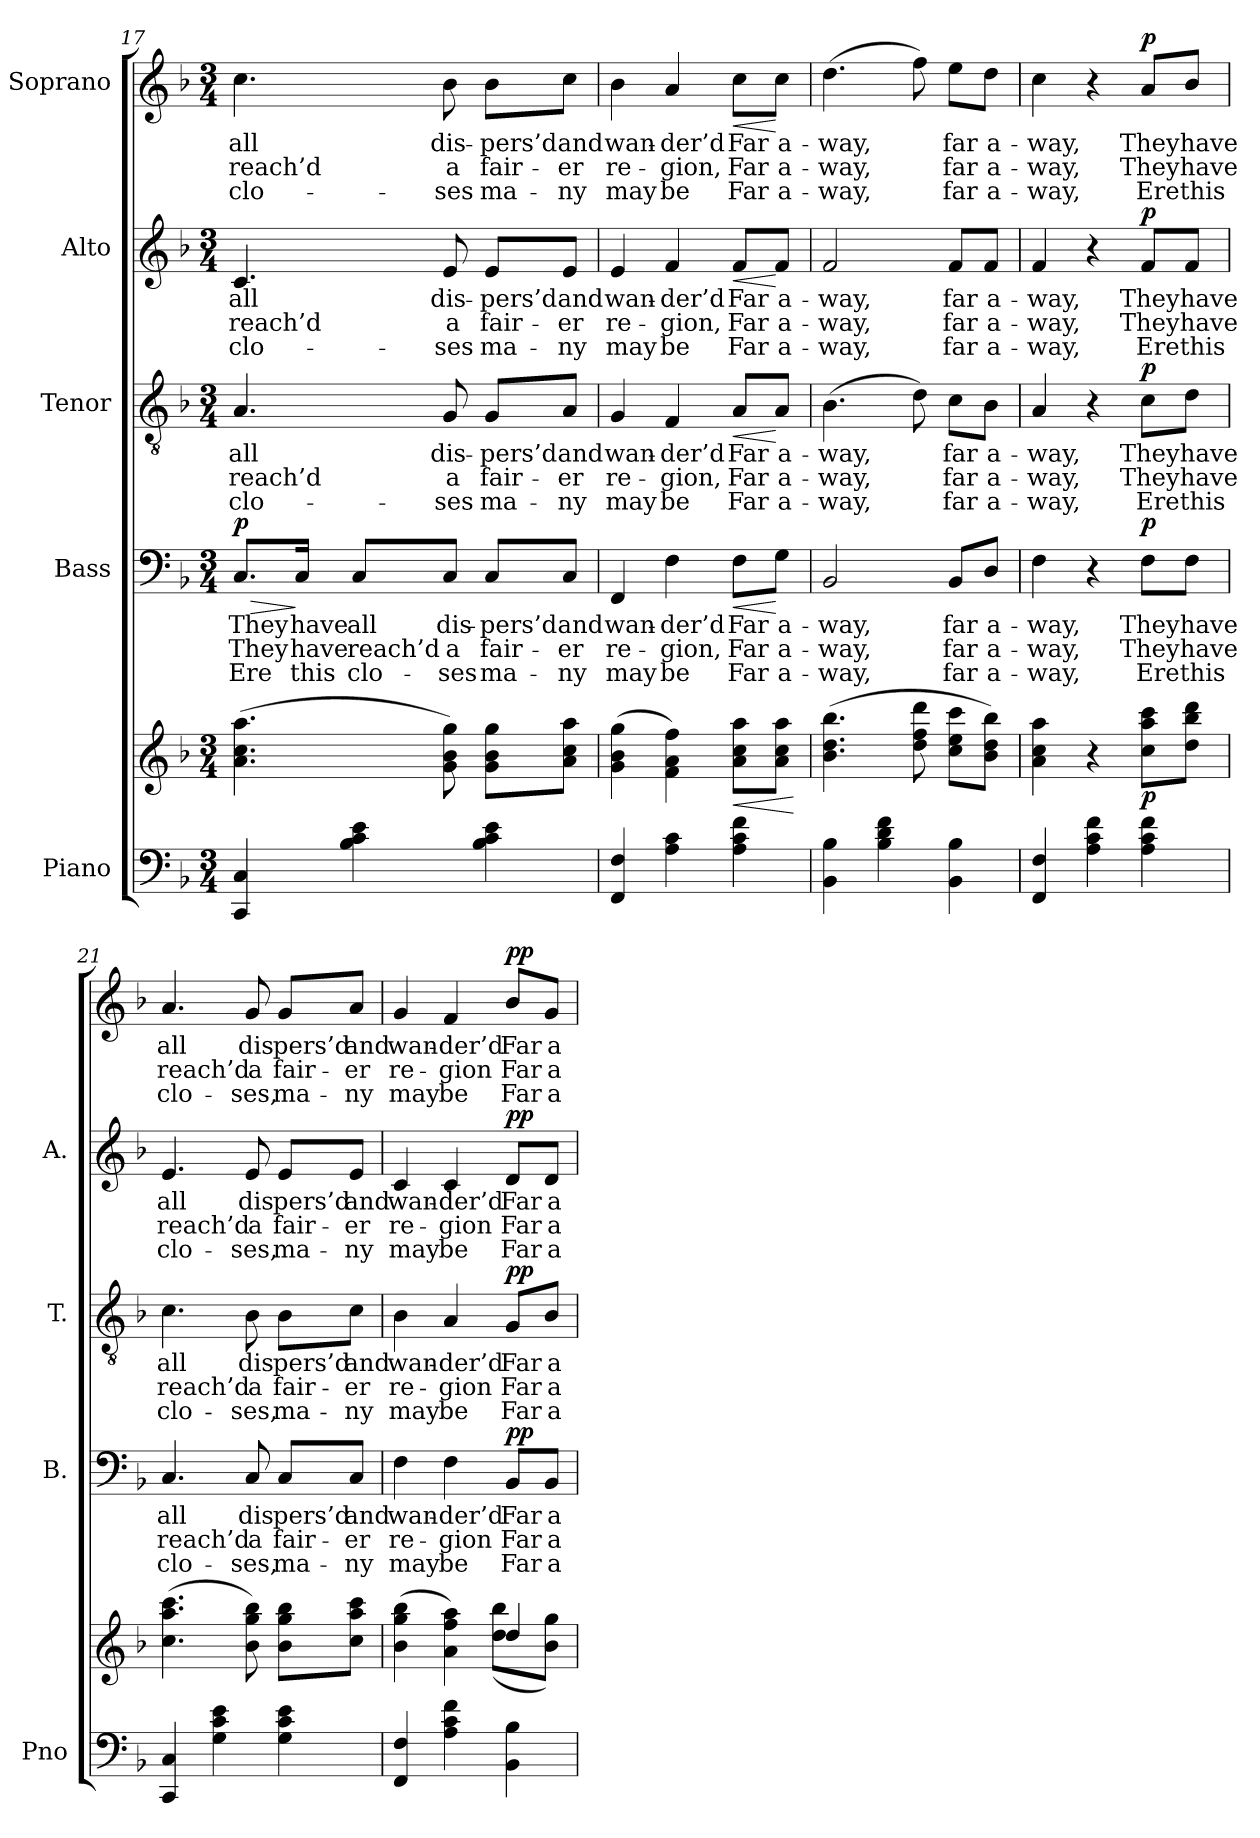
**kern	**kern	**dynam	**kern	**text	**text	**text	**dynam	**kern	**text	**text	**text	**dynam	**kern	**text	**text	**text	**dynam	**kern	**text	**text	**text	**dynam
*part5	*part5	*part5	*part4	*part4	*part4	*part4	*part4	*part3	*part3	*part3	*part3	*part3	*part2	*part2	*part2	*part2	*part2	*part1	*part1	*part1	*part1	*part1
*staff6	*staff5	*staff5/6	*staff4	*staff4	*staff4	*staff4	*staff4	*staff3	*staff3	*staff3	*staff3	*staff3	*staff2	*staff2	*staff2	*staff2	*staff2	*staff1	*staff1	*staff1	*staff1	*staff1
*I"Piano	*	*	*I"Bass	*	*	*	*	*I"Tenor	*	*	*	*	*I"Alto	*	*	*	*	*I"Soprano	*	*	*	*
*I'Pno	*	*	*I'B.	*	*	*	*	*I'T.	*	*	*	*	*I'A.	*	*	*	*	*	*	*	*	*
!!LO:PB:g=z
*clefF4	*clefG2	*	*clefF4	*	*	*	*	*clefGv2	*	*	*	*	*clefG2	*	*	*	*	*clefG2	*	*	*	*
*k[b-]	*k[b-]	*	*k[b-]	*	*	*	*	*k[b-]	*	*	*	*	*k[b-]	*	*	*	*	*k[b-]	*	*	*	*
*M3/4	*M3/4	*	*M3/4	*	*	*	*	*M3/4	*	*	*	*	*M3/4	*	*	*	*	*M3/4	*	*	*	*
=17	=17	=17	=17	=17	=17	=17	=17	=17	=17	=17	=17	=17	=17	=17	=17	=17	=17	=17	=17	=17	=17	=17
!	!	!	!	!LO:LY:b	!LO:LY:b	!LO:LY:b	!LO:HP:b	!	!LO:LY:b	!LO:LY:b	!LO:LY:b	!	!	!LO:LY:b	!LO:LY:b	!LO:LY:b	!	!	!LO:LY:b	!LO:LY:b	!LO:LY:b	!
!	!	!	!	!	!	!	!LO:DY:n=1:a	!	!	!	!	!	!	!	!	!	!	!	!	!	!	!
4CC/ 4C/	(4.a\ 4.cc\ 4.aa\	.	8.C/L	They	They	Ere	> p	4.A/	all	reach’d	clo-	.	4.c/	all	reach’d	clo-	.	4.cc\	all	reach’d	clo-	.
!	!	!	!	!LO:LY:b	!LO:LY:b	!LO:LY:b	!	!	!	!	!	!	!	!	!	!	!	!	!	!	!	!
.	.	.	16C/Jk	have	have	this	]	.	.	.	.	.	.	.	.	.	.	.	.	.	.	.
!	!	!	!	!LO:LY:b	!LO:LY:b	!LO:LY:b	!	!	!	!	!	!	!	!	!	!	!	!	!	!	!	!
4B-\ 4c\ 4e\	.	.	8C/L	all	reach’d	clo-	.	.	.	.	.	.	.	.	.	.	.	.	.	.	.	.
!	!	!	!	!LO:LY:b	!LO:LY:b	!LO:LY:b	!	!	!LO:LY:b	!LO:LY:b	!LO:LY:b	!	!	!LO:LY:b	!LO:LY:b	!LO:LY:b	!	!	!LO:LY:b	!LO:LY:b	!LO:LY:b	!
.	8g\ 8b-\ 8gg\)	.	8C/J	dis-	a	-ses	.	8G/	dis-	a	-ses	.	8e/	dis-	a	-ses	.	8b-\	dis-	a	-ses	.
!	!	!	!	!LO:LY:b	!LO:LY:b	!LO:LY:b	!	!	!LO:LY:b	!LO:LY:b	!LO:LY:b	!	!	!LO:LY:b	!LO:LY:b	!LO:LY:b	!	!	!LO:LY:b	!LO:LY:b	!LO:LY:b	!
4B-\ 4c\ 4e\	8g\ 8b-\ 8gg\L	.	8C/L	-pers’d	fair-	ma-	.	8G/L	-pers’d	fair-	ma-	.	8e/L	-pers’d	fair-	ma-	.	8b-\L	-pers’d	fair-	ma-	.
!	!	!	!	!LO:LY:b	!LO:LY:b	!LO:LY:b	!	!	!LO:LY:b	!LO:LY:b	!LO:LY:b	!	!	!LO:LY:b	!LO:LY:b	!LO:LY:b	!	!	!LO:LY:b	!LO:LY:b	!LO:LY:b	!
.	8a\ 8cc\ 8aa\J	.	8C/J	and	-er	-ny	.	8A/J	and	-er	-ny	.	8e/J	and	-er	-ny	.	8cc\J	and	-er	-ny	.
=18	=18	=18	=18	=18	=18	=18	=18	=18	=18	=18	=18	=18	=18	=18	=18	=18	=18	=18	=18	=18	=18	=18
!	!	!	!	!LO:LY:b	!LO:LY:b	!LO:LY:b	!	!	!LO:LY:b	!LO:LY:b	!LO:LY:b	!	!	!LO:LY:b	!LO:LY:b	!LO:LY:b	!	!	!LO:LY:b	!LO:LY:b	!LO:LY:b	!
4FF/ 4F/	(4g\ 4b-\ 4gg\	.	4FF/	wan-	re-	may	.	4G/	wan-	re-	may	.	4e/	wan-	re-	may	.	4b-\	wan-	re-	may	.
!	!	!	!	!LO:LY:b	!LO:LY:b	!LO:LY:b	!	!	!LO:LY:b	!LO:LY:b	!LO:LY:b	!	!	!LO:LY:b	!LO:LY:b	!LO:LY:b	!	!	!LO:LY:b	!LO:LY:b	!LO:LY:b	!
4A\ 4c\	4f\ 4a\ 4ff\)	.	4F\	-der’d	-gion,	be	.	4F/	-der’d	-gion,	be	.	4f/	-der’d	-gion,	be	.	4a/	-der’d	-gion,	be	.
!	!	!LO:HP:b	!	!LO:LY:b	!LO:LY:b	!LO:LY:b	!LO:HP:b	!	!LO:LY:b	!LO:LY:b	!LO:LY:b	!LO:HP:b	!	!LO:LY:b	!LO:LY:b	!LO:LY:b	!LO:HP:b	!	!LO:LY:b	!LO:LY:b	!LO:LY:b	!LO:HP:b
4A\ 4c\ 4f\	8a\ 8cc\ 8aa\L	<	8F\L	Far	Far	Far	<	8A/L	Far	Far	Far	<	8f/L	Far	Far	Far	<	8cc\L	Far	Far	Far	<
!	!	!	!	!LO:LY:b	!LO:LY:b	!LO:LY:b	!	!	!LO:LY:b	!LO:LY:b	!LO:LY:b	!	!	!LO:LY:b	!LO:LY:b	!LO:LY:b	!	!	!LO:LY:b	!LO:LY:b	!LO:LY:b	!
.	8a\ 8cc\ 8aa\J	.	8G\J	a-	a-	a-	[	8A/J	a-	a-	a-	[	8f/J	a-	a-	a-	[	8cc\J	a-	a-	a-	[
.	.	[	.	.	.	.	.	.	.	.	.	.	.	.	.	.	.	.	.	.	.	.
=19	=19	=19	=19	=19	=19	=19	=19	=19	=19	=19	=19	=19	=19	=19	=19	=19	=19	=19	=19	=19	=19	=19
!	!	!	!	!LO:LY:b	!LO:LY:b	!LO:LY:b	!	!	!LO:LY:b	!LO:LY:b	!LO:LY:b	!	!	!LO:LY:b	!LO:LY:b	!LO:LY:b	!	!	!LO:LY:b	!LO:LY:b	!LO:LY:b	!
4BB-\ 4B-\	(4.b-\ 4.dd\ 4.bb-\	.	2BB-/	-way,	-way,	-way,	.	(4.B-\	-way,	-way,	-way,	.	2f/	-way,	-way,	-way,	.	(4.dd\	-way,	-way,	-way,	.
4B-\ 4d\ 4f\	.	.	.	.	.	.	.	.	.	.	.	.	.	.	.	.	.	.	.	.	.	.
.	8dd\ 8ff\ 8ddd\	.	.	.	.	.	.	8d\)	.	.	.	.	.	.	.	.	.	8ff\)	.	.	.	.
!	!	!	!	!LO:LY:b	!LO:LY:b	!LO:LY:b	!	!	!LO:LY:b	!LO:LY:b	!LO:LY:b	!	!	!LO:LY:b	!LO:LY:b	!LO:LY:b	!	!	!LO:LY:b	!LO:LY:b	!LO:LY:b	!
4BB-\ 4B-\	8cc\ 8ee\ 8ccc\L	.	8BB-/L	far	far	far	.	8c\L	far	far	far	.	8f/L	far	far	far	.	8ee\L	far	far	far	.
!	!	!	!	!LO:LY:b	!LO:LY:b	!LO:LY:b	!	!	!LO:LY:b	!LO:LY:b	!LO:LY:b	!	!	!LO:LY:b	!LO:LY:b	!LO:LY:b	!	!	!LO:LY:b	!LO:LY:b	!LO:LY:b	!
.	8b-\ 8dd\ 8bb-\J)	.	8D/J	a-	a-	a-	.	8B-\J	a-	a-	a-	.	8f/J	a-	a-	a-	.	8dd\J	a-	a-	a-	.
=20	=20	=20	=20	=20	=20	=20	=20	=20	=20	=20	=20	=20	=20	=20	=20	=20	=20	=20	=20	=20	=20	=20
!	!	!	!	!LO:LY:b	!LO:LY:b	!LO:LY:b	!	!	!LO:LY:b	!LO:LY:b	!LO:LY:b	!	!	!LO:LY:b	!LO:LY:b	!LO:LY:b	!	!	!LO:LY:b	!LO:LY:b	!LO:LY:b	!
4FF/ 4F/	4a\ 4cc\ 4aa\	.	4F\	-way,	-way,	-way,	.	4A/	-way,	-way,	-way,	.	4f/	-way,	-way,	-way,	.	4cc\	-way,	-way,	-way,	.
4A\ 4c\ 4f\	4r	.	4r	.	.	.	.	4r	.	.	.	.	4r	.	.	.	.	4r	.	.	.	.
!	!	!LO:DY:b	!	!LO:LY:b	!LO:LY:b	!LO:LY:b	!LO:DY:a	!	!LO:LY:b	!LO:LY:b	!LO:LY:b	!LO:DY:a	!	!LO:LY:b	!LO:LY:b	!LO:LY:b	!LO:DY:a	!	!LO:LY:b	!LO:LY:b	!LO:LY:b	!LO:DY:a
4A\ 4c\ 4f\	8cc\ 8aa\ 8ccc\L	p	8F\L	They	They	Ere	p	8c\L	They	They	Ere	p	8f/L	They	They	Ere	p	8a/L	They	They	Ere	p
!	!	!	!	!LO:LY:b	!LO:LY:b	!LO:LY:b	!	!	!LO:LY:b	!LO:LY:b	!LO:LY:b	!	!	!LO:LY:b	!LO:LY:b	!LO:LY:b	!	!	!LO:LY:b	!LO:LY:b	!LO:LY:b	!
.	8dd\ 8bb-\ 8ddd\J	.	8F\J	have	have	this	.	8d\J	have	have	this	.	8f/J	have	have	this	.	8b-/J	have	have	this	.
!!LO:LB:g=z
=21	=21	=21	=21	=21	=21	=21	=21	=21	=21	=21	=21	=21	=21	=21	=21	=21	=21	=21	=21	=21	=21	=21
!	!	!	!	!LO:LY:b	!LO:LY:b	!LO:LY:b	!	!	!LO:LY:b	!LO:LY:b	!LO:LY:b	!	!	!LO:LY:b	!LO:LY:b	!LO:LY:b	!	!	!LO:LY:b	!LO:LY:b	!LO:LY:b	!
4CC/ 4C/	(4.cc\ 4.aa\ 4.ccc\	.	4.C/	all	reach’d	clo-	.	4.c\	all	reach’d	clo-	.	4.e/	all	reach’d	clo-	.	4.a/	all	reach’d	clo-	.
4G\ 4c\ 4e\	.	.	.	.	.	.	.	.	.	.	.	.	.	.	.	.	.	.	.	.	.	.
!	!	!	!	!LO:LY:b	!LO:LY:b	!LO:LY:b	!	!	!LO:LY:b	!LO:LY:b	!LO:LY:b	!	!	!LO:LY:b	!LO:LY:b	!LO:LY:b	!	!	!LO:LY:b	!LO:LY:b	!LO:LY:b	!
.	8b-\ 8gg\ 8bb-\)	.	8C/	dis	a	-ses,	.	8B-\	dis	a	-ses,	.	8e/	dis	a	-ses,	.	8g/	dis	a	-ses,	.
!	!	!	!	!LO:LY:b	!LO:LY:b	!LO:LY:b	!	!	!LO:LY:b	!LO:LY:b	!LO:LY:b	!	!	!LO:LY:b	!LO:LY:b	!LO:LY:b	!	!	!LO:LY:b	!LO:LY:b	!LO:LY:b	!
4G\ 4c\ 4e\	8b-\ 8gg\ 8bb-\L	.	8C/L	pers’d	fair-	ma-	.	8B-\L	pers’d	fair-	ma-	.	8e/L	pers’d	fair-	ma-	.	8g/L	pers’d	fair-	ma-	.
!	!	!	!	!LO:LY:b	!LO:LY:b	!LO:LY:b	!	!	!LO:LY:b	!LO:LY:b	!LO:LY:b	!	!	!LO:LY:b	!LO:LY:b	!LO:LY:b	!	!	!LO:LY:b	!LO:LY:b	!LO:LY:b	!
.	8cc\ 8aa\ 8ccc\J	.	8C/J	and	-er	-ny	.	8c\J	and	-er	-ny	.	8e/J	and	-er	-ny	.	8a/J	and	-er	-ny	.
=22	=22	=22	=22	=22	=22	=22	=22	=22	=22	=22	=22	=22	=22	=22	=22	=22	=22	=22	=22	=22	=22	=22
*	*^	*	*	*	*	*	*	*	*	*	*	*	*	*	*	*	*	*	*	*	*	*
!	!	!	!	!	!LO:LY:b	!LO:LY:b	!LO:LY:b	!	!	!LO:LY:b	!LO:LY:b	!LO:LY:b	!	!	!LO:LY:b	!LO:LY:b	!LO:LY:b	!	!	!LO:LY:b	!LO:LY:b	!LO:LY:b	!
4FF/ 4F/	(4b-\ 4gg\ 4bb-\	4ryy	.	4F\	wan-	re-	may	.	4B-\	wan-	re-	may	.	4c/	wan-	re-	may	.	4g/	wan-	re-	may	.
!	!	!	!	!	!LO:LY:b	!LO:LY:b	!LO:LY:b	!	!	!LO:LY:b	!LO:LY:b	!LO:LY:b	!	!	!LO:LY:b	!LO:LY:b	!LO:LY:b	!	!	!LO:LY:b	!LO:LY:b	!LO:LY:b	!
4A\ 4c\ 4f\	4a\ 4ff\ 4aa\)	4ryy	.	4F\	-der’d	-gion	be	.	4A/	-der’d	-gion	be	.	4c/	-der’d	-gion	be	.	4f/	-der’d	-gion	be	.
!	!	!	!	!	!LO:LY:b	!LO:LY:b	!LO:LY:b	!LO:DY:a	!	!LO:LY:b	!LO:LY:b	!LO:LY:b	!LO:DY:a	!	!LO:LY:b	!LO:LY:b	!LO:LY:b	!LO:DY:a	!	!LO:LY:b	!LO:LY:b	!LO:LY:b	!LO:DY:a
4BB-\ 4B-\	4dd/	(>8dd\ 8bb-\L	.	8BB-/L	Far	Far	Far	pp	8G/L	Far	Far	Far	pp	8d/L	Far	Far	Far	pp	8b-/L	Far	Far	Far	pp
!	!	!	!	!	!LO:LY:b	!LO:LY:b	!LO:LY:b	!	!	!LO:LY:b	!LO:LY:b	!LO:LY:b	!	!	!LO:LY:b	!LO:LY:b	!LO:LY:b	!	!	!LO:LY:b	!LO:LY:b	!LO:LY:b	!
.	.	8b-\ 8gg\J)	.	8BB-/J	a-	a-	a-	.	8B-/J	a-	a-	a-	.	8d/J	a-	a-	a-	.	8g/J	a-	a-	a-	.
*	*v	*v	*	*	*	*	*	*	*	*	*	*	*	*	*	*	*	*	*	*	*	*	*
=	=	=	=	=	=	=	=	=	=	=	=	=	=	=	=	=	=	=	=	=	=	=
*-	*-	*-	*-	*-	*-	*-	*-	*-	*-	*-	*-	*-	*-	*-	*-	*-	*-	*-	*-	*-	*-	*-
